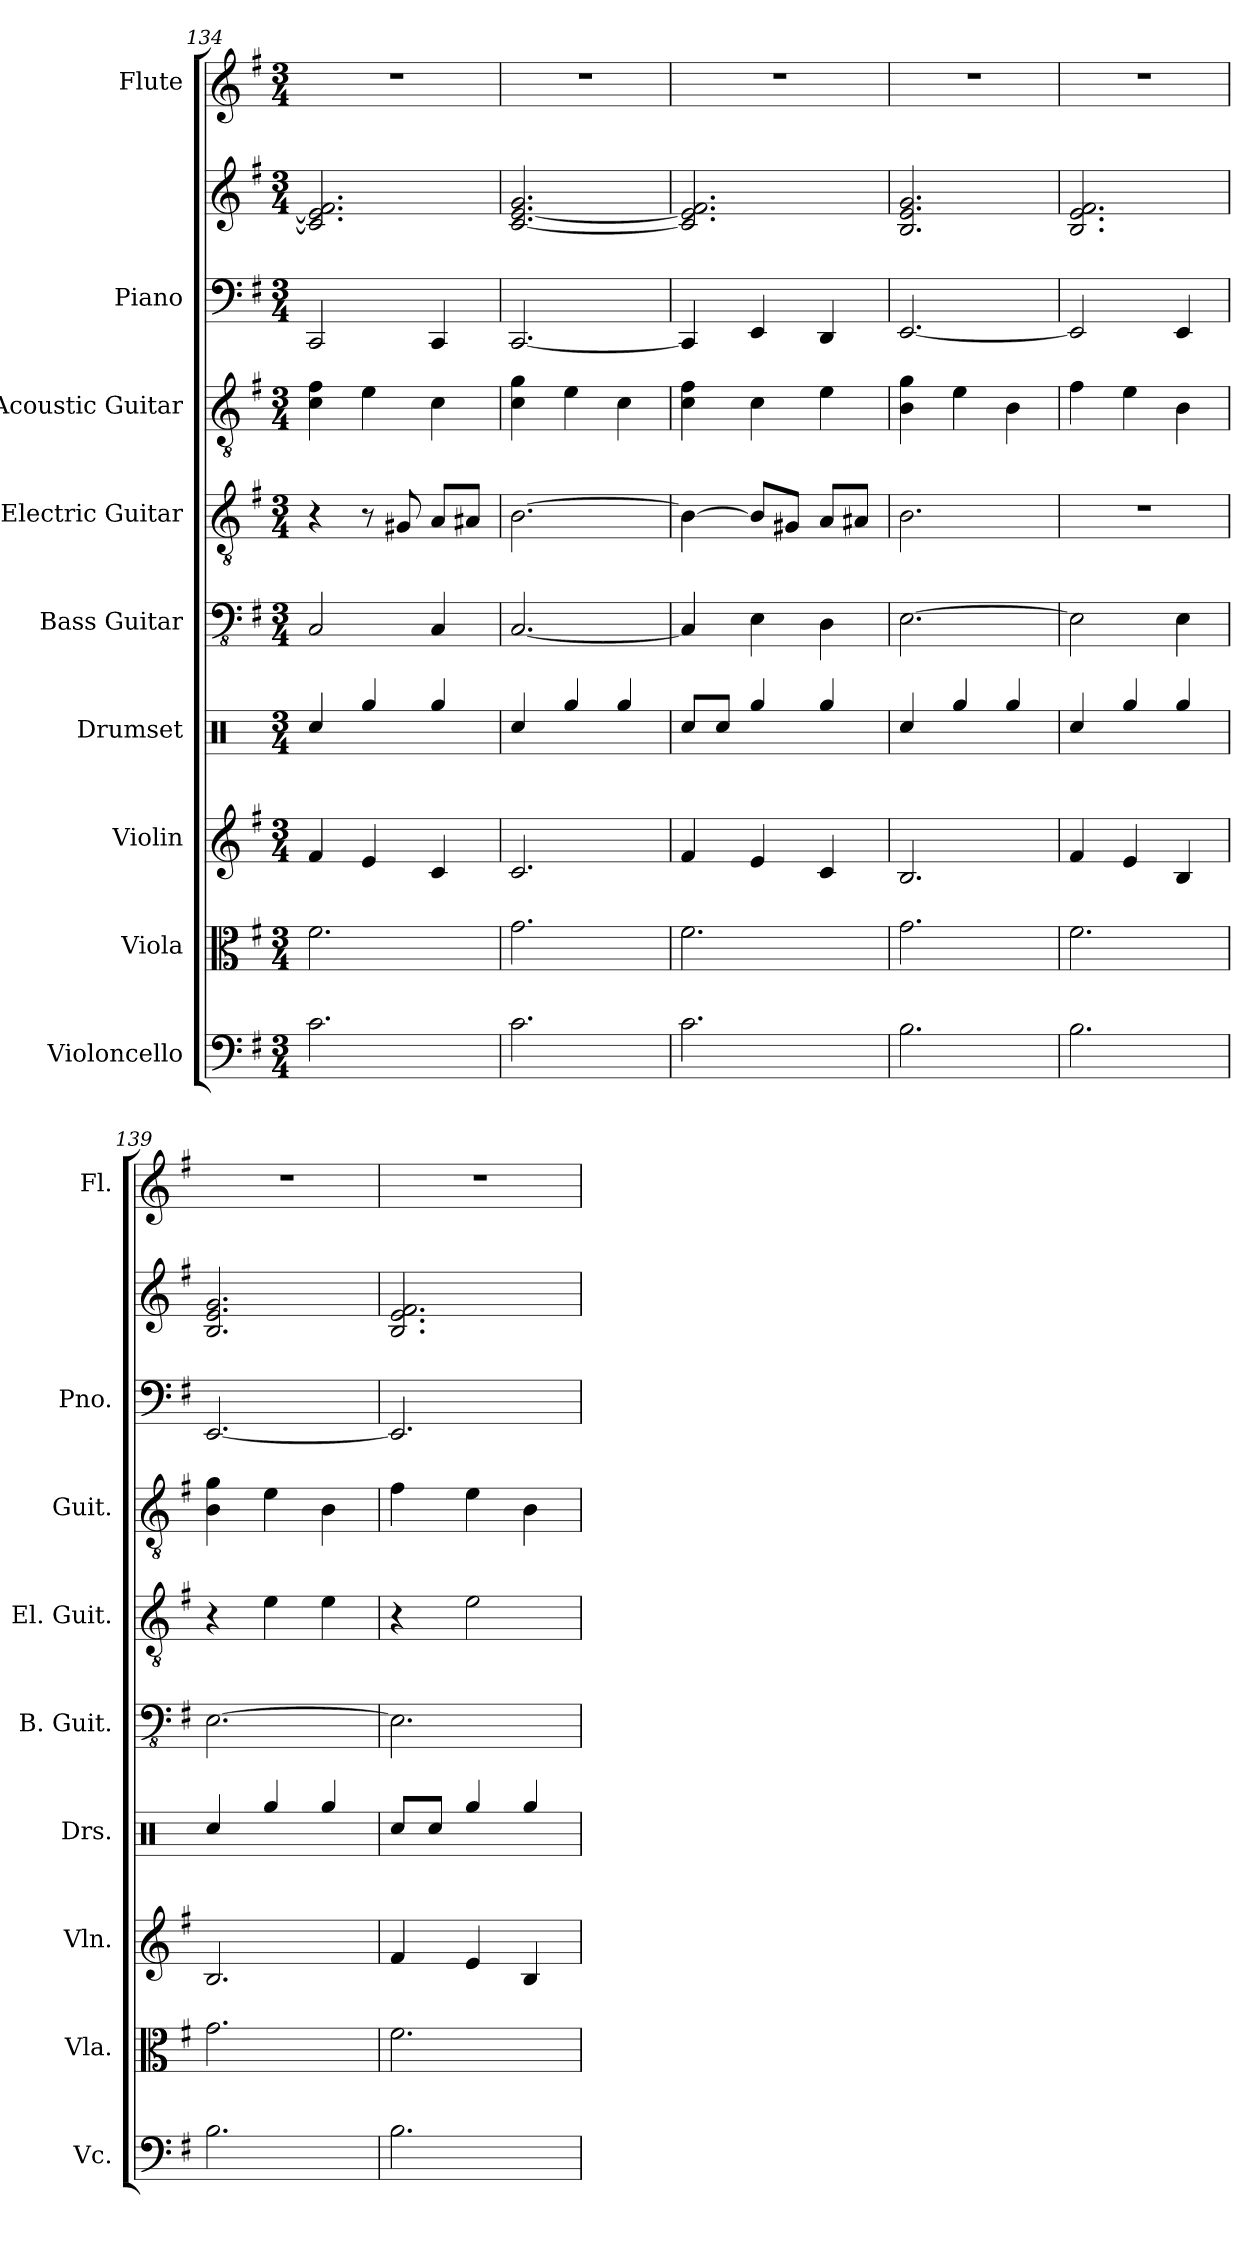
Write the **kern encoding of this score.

**kern	**kern	**kern	**kern	**kern	**kern	**kern	**kern	**kern	**kern
*part9	*part8	*part7	*part6	*part5	*part4	*part3	*part2	*part2	*part1
*staff10	*staff9	*staff8	*staff7	*staff6	*staff5	*staff4	*staff3	*staff2	*staff1
*I"Violoncello	*I"Viola	*I"Violin	*I"Drumset	*I"Bass Guitar	*I"Electric Guitar	*I"Acoustic Guitar	*I"Piano	*	*I"Flute
*I'Vc.	*I'Vla.	*I'Vln.	*I'Drs.	*I'B. Guit.	*I'El. Guit.	*I'Guit.	*I'Pno.	*	*I'Fl.
*clefF4	*clefC3	*clefG2	*clefX	*clefFv4	*clefGv2	*clefGv2	*clefF4	*clefG2	*clefG2
*k[f#]	*k[f#]	*k[f#]	*k[]	*k[f#]	*k[f#]	*k[f#]	*k[f#]	*k[f#]	*k[f#]
*M3/4	*M3/4	*M3/4	*M3/4	*M3/4	*M3/4	*M3/4	*M3/4	*M3/4	*M3/4
=134	=134	=134	=134	=134	=134	=134	=134	=134	=134
2.c\	2.f#\	4f#/	4Rcc/	2CC/	4r	4c\ 4f#\	2CC/	2.c/] 2.e/] 2.f#/	2.r
.	.	4e/	4Rgg/	.	8r	4e\	.	.	.
.	.	.	.	.	8G#X/	.	.	.	.
.	.	4c/	4Rgg/	4CC/	8A/L	4c\	4CC/	.	.
.	.	.	.	.	8A#X/J	.	.	.	.
=135	=135	=135	=135	=135	=135	=135	=135	=135	=135
2.c\	2.g\	2.c/	4Rcc/	[2.CC/	[2.B\	4c\ 4g\	[2.CC/	[2.c/ [2.e/ 2.g/	2.r
.	.	.	4Rgg/	.	.	4e\	.	.	.
.	.	.	4Rgg/	.	.	4c\	.	.	.
=136	=136	=136	=136	=136	=136	=136	=136	=136	=136
2.c\	2.f#\	4f#/	8Rcc/L	4CC/]	4B\_	4c\ 4f#\	4CC/]	2.c/] 2.e/] 2.f#/	2.r
.	.	.	8Rcc/J	.	.	.	.	.	.
.	.	4e/	4Rgg/	4EE\	8B/L]	4c\	4EE/	.	.
.	.	.	.	.	8G#X/J	.	.	.	.
.	.	4c/	4Rgg/	4DD\	8A/L	4e\	4DD/	.	.
.	.	.	.	.	8A#X/J	.	.	.	.
=137	=137	=137	=137	=137	=137	=137	=137	=137	=137
2.B\	2.g\	2.B/	4Rcc/	[2.EE\	2.B\	4B\ 4g\	[2.EE/	2.B/ 2.e/ 2.g/	2.r
.	.	.	4Rgg/	.	.	4e\	.	.	.
.	.	.	4Rgg/	.	.	4B\	.	.	.
=138	=138	=138	=138	=138	=138	=138	=138	=138	=138
2.B\	2.f#\	4f#/	4Rcc/	2EE\]	2.r	4f#\	2EE/]	2.B/ 2.e/ 2.f#/	2.r
.	.	4e/	4Rgg/	.	.	4e\	.	.	.
.	.	4B/	4Rgg/	4EE\	.	4B\	4EE/	.	.
=139	=139	=139	=139	=139	=139	=139	=139	=139	=139
2.B\	2.g\	2.B/	4Rcc/	[2.EE\	4r	4B\ 4g\	[2.EE/	2.B/ 2.e/ 2.g/	2.r
.	.	.	4Rgg/	.	4e\	4e\	.	.	.
.	.	.	4Rgg/	.	4e\	4B\	.	.	.
!!LO:PB:g=z
=140	=140	=140	=140	=140	=140	=140	=140	=140	=140
2.B\	2.f#\	4f#/	8Rcc/L	2.EE\]	4r	4f#\	2.EE/]	2.B/ 2.e/ 2.f#/	2.r
.	.	.	8Rcc/J	.	.	.	.	.	.
.	.	4e/	4Rgg/	.	2e\	4e\	.	.	.
.	.	4B/	4Rgg/	.	.	4B\	.	.	.
=	=	=	=	=	=	=	=	=	=
*-	*-	*-	*-	*-	*-	*-	*-	*-	*-
